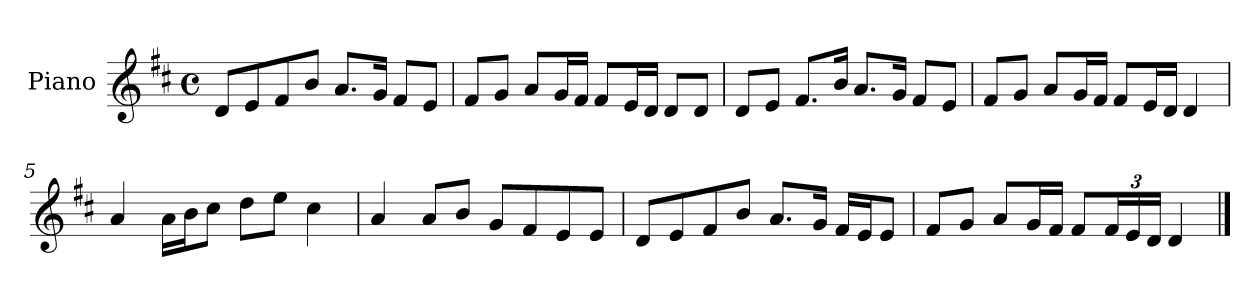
**kern
*part1
*staff1
*I"Piano
*I'Pno.
*clefG2
*k[f#c#]
*M4/4
*met(c)
=1
8d/L
8e/
8f#/
8b/J
8.a/L
16g/Jk
8f#/L
8e/J
=2
8f#/L
8g/J
8a/L
16g/L
16f#/JJ
8f#/L
16e/L
16d/JJ
8d/L
8d/J
=3
8d/L
8e/J
8.f#/L
16b/Jk
8.a/L
16g/Jk
8f#/L
8e/J
=4
8f#/L
8g/J
8a/L
16g/L
16f#/JJ
8f#/L
16e/L
16d/JJ
4d/
!!LO:LB:g=z
=5
4a/
16a\LL
16b\J
8cc#\J
8dd\L
8ee\J
4cc#\
=6
4a/
8a/L
8b/J
8g/L
8f#/
8e/
8e/J
=7
8d/L
8e/
8f#/
8b/J
8.a/L
16g/Jk
16f#/LL
16e/J
8e/J
=8
8f#/L
8g/J
8a/L
16g/L
16f#/JJ
8f#/L
*Xbrackettup
24f#/L
24e/
24d/JJ
4d/
==
*-
